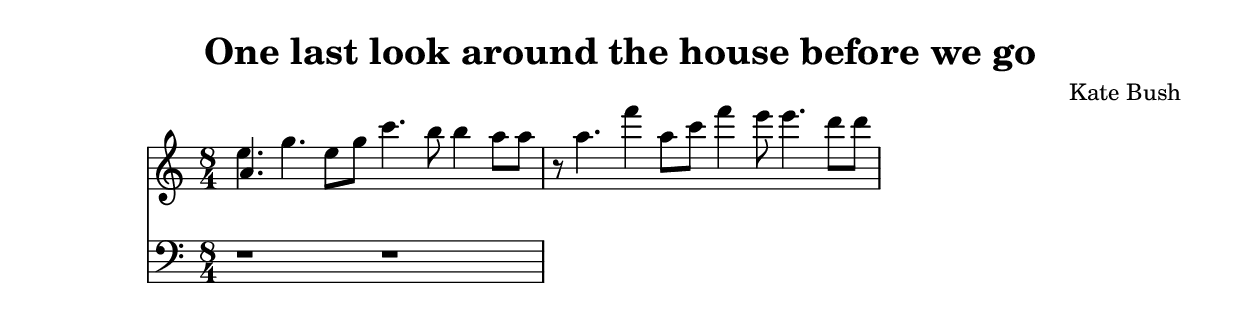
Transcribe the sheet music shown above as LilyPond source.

\header {
  title = "One last look around the house before we go"
  composer = "Kate Bush"
}

\score {
 \relative c''  { 
 <<
 \time 8/4
   \new Staff{
  <<e4.  a,>> g'4. e8 g8 c4. b8 b4 a8 a8 
    r8 a4. f'4 a,8 c8 f4 e8 e4. d8 d8
    } 

  \new Staff \relative c { \clef "bass"
   r1 r1  
    }
  >>
  }

  \layout {}
  \midi {}
}